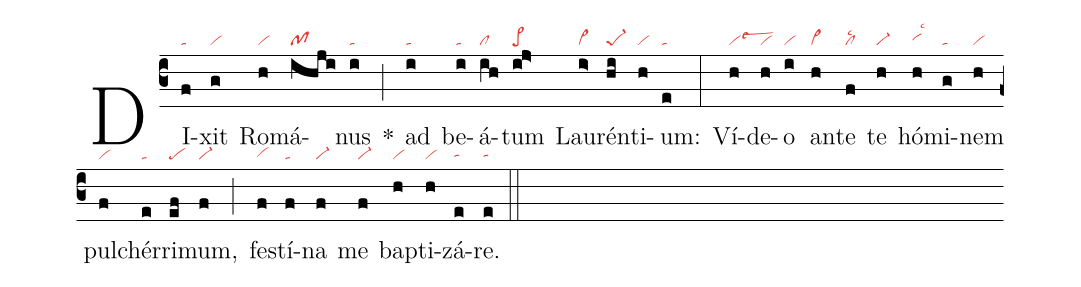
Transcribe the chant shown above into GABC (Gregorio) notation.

nabc-lines:1;
%%
(c3)
DI(f|ta)xit(g|vi) Ro(h|vi)má(ihji|pf)nus(i|ta) *(;)
ad(i|ta) be(i|ta)á(ih|cl)tum(i!j>|pe>) Lau(i>|vi>)rén(hi|pe-1)ti(h|vi)um:(e|ta) (:)
Ví(h|vilsew3)de(h|vi)o(i|vi) an(h|vi>)te(f|cllsc2) te(h|vi-) hó(h|vihhlsc3)mi(g|ta)nem(h|vi) pul(f|vi)chér(e|ta)ri(ef|pe)mum,(f|vi-) (;)
fes(f|vihg)tí(f|ta)na(f|vi-) me(f|vi-) bap(h|vi)ti(h|vi)zá(e|tahg)re.(e|tahg) (::)
